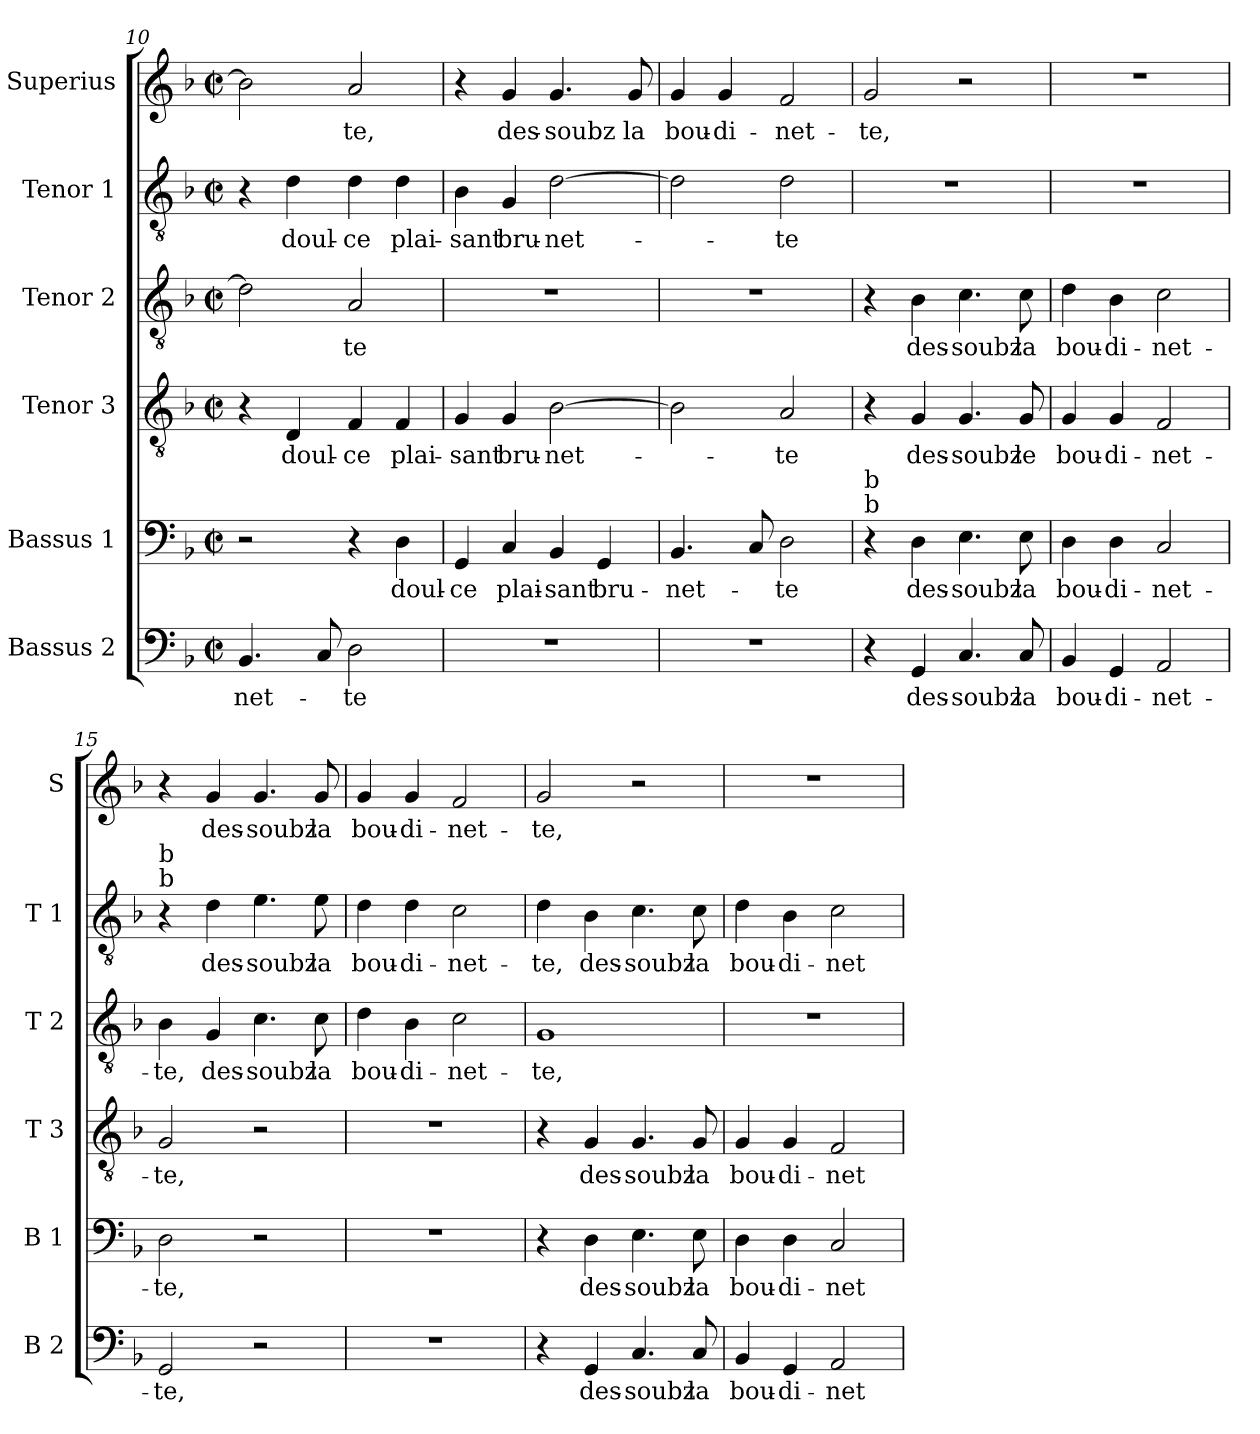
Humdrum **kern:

**kern	**text	**kern	**text	**kern	**text	**kern	**text	**kern	**text	**kern	**text
*part6	*part6	*part5	*part5	*part4	*part4	*part3	*part3	*part2	*part2	*part1	*part1
*staff6	*staff6	*staff5	*staff5	*staff4	*staff4	*staff3	*staff3	*staff2	*staff2	*staff1	*staff1
*I"Bassus 2	*	*I"Bassus 1	*	*I"Tenor 3	*	*I"Tenor 2	*	*I"Tenor 1	*	*I"Superius	*
*I'B 2	*	*I'B 1	*	*I'T 3	*	*I'T 2	*	*I'T 1	*	*I'S	*
*clefF4	*	*clefF4	*	*clefGv2	*	*clefGv2	*	*clefGv2	*	*clefG2	*
*k[b-]	*	*k[b-]	*	*k[b-]	*	*k[b-]	*	*k[b-]	*	*k[b-]	*
*F:	*	*F:	*	*F:	*	*F:	*	*F:	*	*F:	*
*M2/2	*	*M2/2	*	*M2/2	*	*M2/2	*	*M2/2	*	*M2/2	*
*met(c|)	*	*met(c|)	*	*met(c|)	*	*met(c|)	*	*met(c|)	*	*met(c|)	*
=10	=10	=10	=10	=10	=10	=10	=10	=10	=10	=10	=10
!	!LO:LY:b	!	!	!	!	!	!	!	!	!	!
4.BB-/	-net-	2r	.	4r	.	2d\]	.	4r	.	2b-\]	.
!	!	!	!	!	!LO:LY:b	!	!	!	!LO:LY:b	!	!
.	.	.	.	4D/	doul-	.	.	4d\	doul-	.	.
8C/	.	.	.	.	.	.	.	.	.	.	.
!	!LO:LY:b	!	!	!	!LO:LY:b	!	!LO:LY:b	!	!LO:LY:b	!	!LO:LY:b
2D\	-te	4r	.	4F/	-ce	2A/	-te	4d\	-ce	2a/	-te,
!	!	!	!LO:LY:b	!	!LO:LY:b	!	!	!	!LO:LY:b	!	!
.	.	4D\	doul-	4F/	plai-	.	.	4d\	plai-	.	.
!!LO:LB:g=z
=11	=11	=11	=11	=11	=11	=11	=11	=11	=11	=11	=11
!	!	!	!LO:LY:b	!	!LO:LY:b	!	!	!	!LO:LY:b	!	!
1r	.	4GG/	-ce	4G/	-sant	1r	.	4B-\	-sant	4r	.
!	!	!	!LO:LY:b	!	!LO:LY:b	!	!	!	!LO:LY:b	!	!LO:LY:b
.	.	4C/	plai-	4G/	bru-	.	.	4G/	bru-	4g/	des-
!	!	!	!LO:LY:b	!	!LO:LY:b	!	!	!	!LO:LY:b	!	!LO:LY:b
.	.	4BB-/	-sant	[2B-\	-net-	.	.	[2d\	-net-	4.g/	-soubz
!	!	!	!LO:LY:b	!	!	!	!	!	!	!	!
.	.	4GG/	bru-	.	.	.	.	.	.	.	.
!	!	!	!	!	!	!	!	!	!	!	!LO:LY:b
.	.	.	.	.	.	.	.	.	.	8g/	la
!!LO:PB:g=z
=12	=12	=12	=12	=12	=12	=12	=12	=12	=12	=12	=12
!	!	!	!LO:LY:b	!	!	!	!	!	!	!	!LO:LY:b
1r	.	4.BB-/	-net-	2B-\]	.	1r	.	2d\]	.	4g/	bou-
!	!	!	!	!	!	!	!	!	!	!	!LO:LY:b
.	.	.	.	.	.	.	.	.	.	4g/	-di-
.	.	8C/	.	.	.	.	.	.	.	.	.
!	!	!	!LO:LY:b	!	!LO:LY:b	!	!	!	!LO:LY:b	!	!LO:LY:b
.	.	2D\	-te	2A/	-te	.	.	2d\	-te	2f/	-net-
=13	=13	=13	=13	=13	=13	=13	=13	=13	=13	=13	=13
!	!	!LO:TX:a:t=b	!	!	!	!	!	!	!	!	!
!	!	!LO:TX:a:t=b	!	!	!	!	!	!	!	!	!
!	!	!	!	!	!	!	!	!	!	!	!LO:LY:b
4r	.	4r	.	4r	.	4r	.	1r	.	2g/	-te,
!	!LO:LY:b	!	!LO:LY:b	!	!LO:LY:b	!	!LO:LY:b	!	!	!	!
4GG/	des-	4D\	des-	4G/	des-	4B-\	des-	.	.	.	.
!	!LO:LY:b	!	!LO:LY:b	!	!LO:LY:b	!	!LO:LY:b	!	!	!	!
4.C/	-soubz	4.E\	-soubz	4.G/	-soubz	4.c\	-soubz	.	.	2r	.
!	!LO:LY:b	!	!LO:LY:b	!	!LO:LY:b	!	!LO:LY:b	!	!	!	!
8C/	la	8E\	la	8G/	le	8c\	la	.	.	.	.
=14	=14	=14	=14	=14	=14	=14	=14	=14	=14	=14	=14
!	!LO:LY:b	!	!LO:LY:b	!	!LO:LY:b	!	!LO:LY:b	!	!	!	!
4BB-/	bou-	4D\	bou-	4G/	bou-	4d\	bou-	1r	.	1r	.
!	!LO:LY:b	!	!LO:LY:b	!	!LO:LY:b	!	!LO:LY:b	!	!	!	!
4GG/	-di-	4D\	-di-	4G/	-di-	4B-\	-di-	.	.	.	.
!	!LO:LY:b	!	!LO:LY:b	!	!LO:LY:b	!	!LO:LY:b	!	!	!	!
2AA/	-net-	2C/	-net-	2F/	-net-	2c\	-net-	.	.	.	.
=15	=15	=15	=15	=15	=15	=15	=15	=15	=15	=15	=15
!	!	!	!	!	!	!	!	!LO:TX:a:t=b	!	!	!
!	!	!	!	!	!	!	!	!LO:TX:a:t=b	!	!	!
!	!LO:LY:b	!	!LO:LY:b	!	!LO:LY:b	!	!LO:LY:b	!	!	!	!
2GG/	-te,	2D\	-te,	2G/	-te,	4B-\	-te,	4r	.	4r	.
!	!	!	!	!	!	!	!LO:LY:b	!	!LO:LY:b	!	!LO:LY:b
.	.	.	.	.	.	4G/	des-	4d\	des-	4g/	des-
!	!	!	!	!	!	!	!LO:LY:b	!	!LO:LY:b	!	!LO:LY:b
2r	.	2r	.	2r	.	4.c\	-soubz	4.e\	-soubz	4.g/	-soubz
!	!	!	!	!	!	!	!LO:LY:b	!	!LO:LY:b	!	!LO:LY:b
.	.	.	.	.	.	8c\	la	8e\	la	8g/	la
=16	=16	=16	=16	=16	=16	=16	=16	=16	=16	=16	=16
!	!	!	!	!	!	!	!LO:LY:b	!	!LO:LY:b	!	!LO:LY:b
1r	.	1r	.	1r	.	4d\	bou-	4d\	bou-	4g/	bou-
!	!	!	!	!	!	!	!LO:LY:b	!	!LO:LY:b	!	!LO:LY:b
.	.	.	.	.	.	4B-\	-di-	4d\	-di-	4g/	-di-
!	!	!	!	!	!	!	!LO:LY:b	!	!LO:LY:b	!	!LO:LY:b
.	.	.	.	.	.	2c\	-net-	2c\	-net-	2f/	-net-
=17	=17	=17	=17	=17	=17	=17	=17	=17	=17	=17	=17
!	!	!	!	!	!	!	!LO:LY:b	!	!LO:LY:b	!	!LO:LY:b
4r	.	4r	.	4r	.	1G	-te,	4d\	-te,	2g/	-te,
!	!LO:LY:b	!	!LO:LY:b	!	!LO:LY:b	!	!	!	!LO:LY:b	!	!
4GG/	des-	4D\	des-	4G/	des-	.	.	4B-\	des-	.	.
!	!LO:LY:b	!	!LO:LY:b	!	!LO:LY:b	!	!	!	!LO:LY:b	!	!
4.C/	-soubz	4.E\	-soubz	4.G/	-soubz	.	.	4.c\	-soubz	2r	.
!	!LO:LY:b	!	!LO:LY:b	!	!LO:LY:b	!	!	!	!LO:LY:b	!	!
8C/	la	8E\	la	8G/	la	.	.	8c\	la	.	.
!!LO:LB:g=z
=18	=18	=18	=18	=18	=18	=18	=18	=18	=18	=18	=18
!	!LO:LY:b	!	!LO:LY:b	!	!LO:LY:b	!	!	!	!LO:LY:b	!	!
4BB-/	bou-	4D\	bou-	4G/	bou-	1r	.	4d\	bou-	1r	.
!	!LO:LY:b	!	!LO:LY:b	!	!LO:LY:b	!	!	!	!LO:LY:b	!	!
4GG/	-di-	4D\	-di-	4G/	-di-	.	.	4B-\	-di-	.	.
!	!LO:LY:b	!	!LO:LY:b	!	!LO:LY:b	!	!	!	!LO:LY:b	!	!
2AA/	-net-	2C/	-net-	2F/	-net-	.	.	2c\	-net-	.	.
=	=	=	=	=	=	=	=	=	=	=	=
*-	*-	*-	*-	*-	*-	*-	*-	*-	*-	*-	*-
